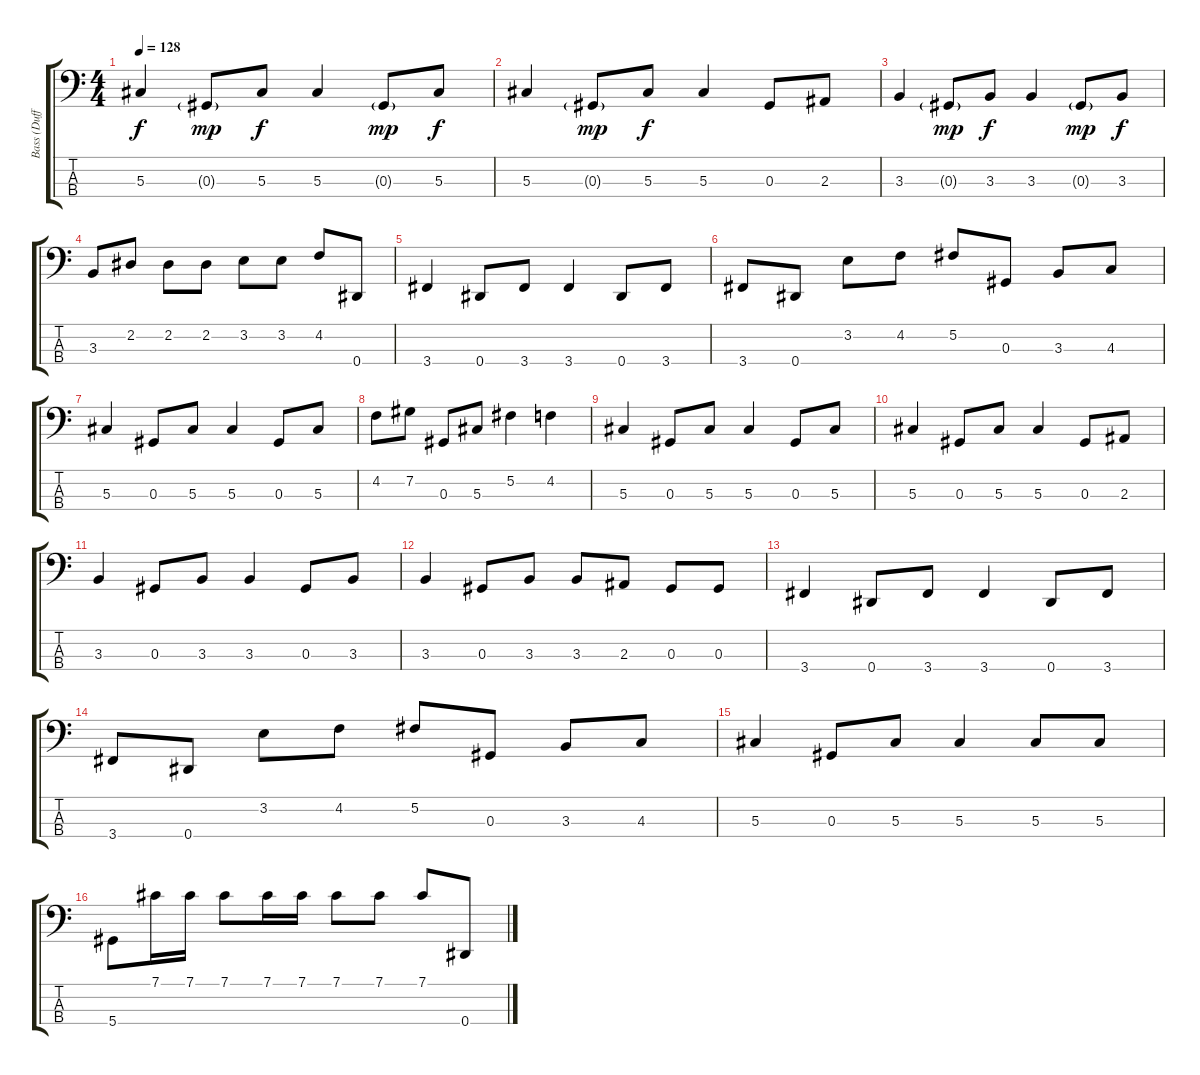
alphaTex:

\track ("Bass (Duff)" "Bass (Duff") {instrument electricbasspick}
\staff {score tabs}
\tuning (Gb2 Db2 Ab1 Eb1) {hide}
\ts (4 4)
\tempo 128
\clef f4
\ks c
5.3.4{dy f} 0.3{g}.8{dy mp} 5.3.8{dy f} 5.3.4 0.3{g}.8{dy mp} 5.3.8{dy f} |
5.3.4 0.3{g}.8{dy mp} 5.3.8{dy f} 5.3.4 0.3.8 2.3.8 |
3.3.4 0.3{g}.8{dy mp} 3.3.8{dy f} 3.3.4 0.3{g}.8{dy mp} 3.3.8{dy f} |
3.3.8 2.2.8 2.2.8 2.2.8 3.2.8 3.2.8 4.2.8 0.4.8 |
3.4.4 0.4.8 3.4.8 3.4.4 0.4.8 3.4.8 |
3.4.8 0.4.8 3.2.8 4.2.8 5.2.8 0.3.8 3.3.8 4.3.8 |
5.3.4 0.3.8 5.3.8 5.3.4 0.3.8 5.3.8 |
4.2.8 7.2.8 0.3.8 5.3.8 5.2.4 4.2.4 |
5.3.4 0.3.8 5.3.8 5.3.4 0.3.8 5.3.8 |
5.3.4 0.3.8 5.3.8 5.3.4 0.3.8 2.3.8 |
3.3.4 0.3.8 3.3.8 3.3.4 0.3.8 3.3.8 |
3.3.4 0.3.8 3.3.8 3.3.8 2.3.8 0.3.8 0.3.8 |
3.4.4 0.4.8 3.4.8 3.4.4 0.4.8 3.4.8 |
3.4.8 0.4.8 3.2.8 4.2.8 5.2.8 0.3.8 3.3.8 4.3.8 |
5.3.4 0.3.8 5.3.8 5.3.4 5.3.8 5.3.8 |
5.4.8 7.1.16 7.1.16 7.1.8 7.1.16 7.1.16 7.1.8 7.1.8 7.1.8 0.4.8
